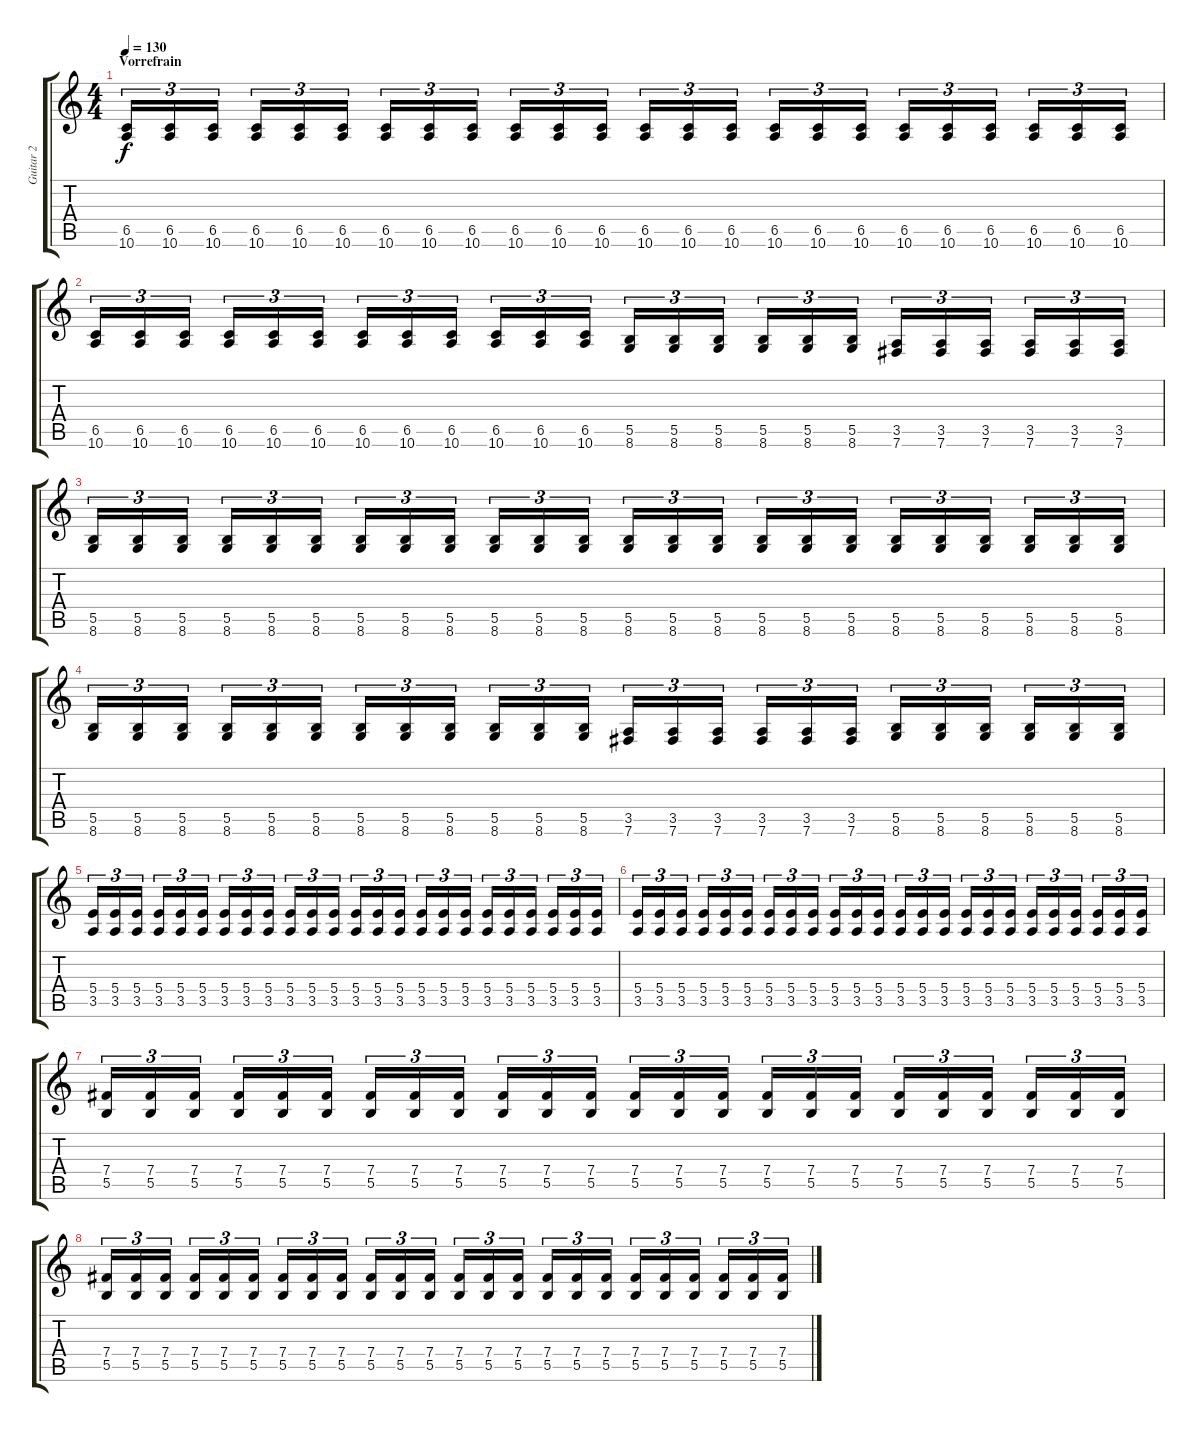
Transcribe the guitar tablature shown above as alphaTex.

\track ("Guitar 2" "Guitar 2") {instrument overdrivenguitar}
\staff {score tabs}
\tuning (Db4 Ab3 E3 B2 Gb2 B1) {hide}
\ts (4 4)
\section ("" "Vorrefrain")
\tempo 130
\clef g2
\ks c
(6.5 10.6).16{tu (3 2) dy f} (6.5 10.6).16{tu (3 2)} (6.5 10.6).16{tu (3 2) beam splitsecondary} (6.5 10.6).16{tu (3 2)} (6.5 10.6).16{tu (3 2)} (6.5 10.6).16{tu (3 2)} (6.5 10.6).16{tu (3 2)} (6.5 10.6).16{tu (3 2)} (6.5 10.6).16{tu (3 2) beam splitsecondary} (6.5 10.6).16{tu (3 2)} (6.5 10.6).16{tu (3 2)} (6.5 10.6).16{tu (3 2)} (6.5 10.6).16{tu (3 2)} (6.5 10.6).16{tu (3 2)} (6.5 10.6).16{tu (3 2) beam splitsecondary} (6.5 10.6).16{tu (3 2)} (6.5 10.6).16{tu (3 2)} (6.5 10.6).16{tu (3 2)} (6.5 10.6).16{tu (3 2)} (6.5 10.6).16{tu (3 2)} (6.5 10.6).16{tu (3 2) beam splitsecondary} (6.5 10.6).16{tu (3 2)} (6.5 10.6).16{tu (3 2)} (6.5 10.6).16{tu (3 2)} |
(6.5 10.6).16{tu (3 2)} (6.5 10.6).16{tu (3 2)} (6.5 10.6).16{tu (3 2) beam splitsecondary} (6.5 10.6).16{tu (3 2)} (6.5 10.6).16{tu (3 2)} (6.5 10.6).16{tu (3 2)} (6.5 10.6).16{tu (3 2)} (6.5 10.6).16{tu (3 2)} (6.5 10.6).16{tu (3 2) beam splitsecondary} (6.5 10.6).16{tu (3 2)} (6.5 10.6).16{tu (3 2)} (6.5 10.6).16{tu (3 2)} (5.5 8.6).16{tu (3 2)} (5.5 8.6).16{tu (3 2)} (5.5 8.6).16{tu (3 2) beam splitsecondary} (5.5 8.6).16{tu (3 2)} (5.5 8.6).16{tu (3 2)} (5.5 8.6).16{tu (3 2)} (3.5 7.6).16{tu (3 2)} (3.5 7.6).16{tu (3 2)} (3.5 7.6).16{tu (3 2) beam splitsecondary} (3.5 7.6).16{tu (3 2)} (3.5 7.6).16{tu (3 2)} (3.5 7.6).16{tu (3 2)} |
(5.5 8.6).16{tu (3 2)} (5.5 8.6).16{tu (3 2)} (5.5 8.6).16{tu (3 2) beam splitsecondary} (5.5 8.6).16{tu (3 2)} (5.5 8.6).16{tu (3 2)} (5.5 8.6).16{tu (3 2)} (5.5 8.6).16{tu (3 2)} (5.5 8.6).16{tu (3 2)} (5.5 8.6).16{tu (3 2) beam splitsecondary} (5.5 8.6).16{tu (3 2)} (5.5 8.6).16{tu (3 2)} (5.5 8.6).16{tu (3 2)} (5.5 8.6).16{tu (3 2)} (5.5 8.6).16{tu (3 2)} (5.5 8.6).16{tu (3 2) beam splitsecondary} (5.5 8.6).16{tu (3 2)} (5.5 8.6).16{tu (3 2)} (5.5 8.6).16{tu (3 2)} (5.5 8.6).16{tu (3 2)} (5.5 8.6).16{tu (3 2)} (5.5 8.6).16{tu (3 2) beam splitsecondary} (5.5 8.6).16{tu (3 2)} (5.5 8.6).16{tu (3 2)} (5.5 8.6).16{tu (3 2)} |
(5.5 8.6).16{tu (3 2)} (5.5 8.6).16{tu (3 2)} (5.5 8.6).16{tu (3 2) beam splitsecondary} (5.5 8.6).16{tu (3 2)} (5.5 8.6).16{tu (3 2)} (5.5 8.6).16{tu (3 2)} (5.5 8.6).16{tu (3 2)} (5.5 8.6).16{tu (3 2)} (5.5 8.6).16{tu (3 2) beam splitsecondary} (5.5 8.6).16{tu (3 2)} (5.5 8.6).16{tu (3 2)} (5.5 8.6).16{tu (3 2)} (3.5 7.6).16{tu (3 2)} (3.5 7.6).16{tu (3 2)} (3.5 7.6).16{tu (3 2) beam splitsecondary} (3.5 7.6).16{tu (3 2)} (3.5 7.6).16{tu (3 2)} (3.5 7.6).16{tu (3 2)} (5.5 8.6).16{tu (3 2)} (5.5 8.6).16{tu (3 2)} (5.5 8.6).16{tu (3 2) beam splitsecondary} (5.5 8.6).16{tu (3 2)} (5.5 8.6).16{tu (3 2)} (5.5 8.6).16{tu (3 2)} |
(5.4 3.5).16{tu (3 2)} (5.4 3.5).16{tu (3 2)} (5.4 3.5).16{tu (3 2) beam splitsecondary} (5.4 3.5).16{tu (3 2)} (5.4 3.5).16{tu (3 2)} (5.4 3.5).16{tu (3 2)} (5.4 3.5).16{tu (3 2)} (5.4 3.5).16{tu (3 2)} (5.4 3.5).16{tu (3 2) beam splitsecondary} (5.4 3.5).16{tu (3 2)} (5.4 3.5).16{tu (3 2)} (5.4 3.5).16{tu (3 2)} (5.4 3.5).16{tu (3 2)} (5.4 3.5).16{tu (3 2)} (5.4 3.5).16{tu (3 2) beam splitsecondary} (5.4 3.5).16{tu (3 2)} (5.4 3.5).16{tu (3 2)} (5.4 3.5).16{tu (3 2)} (5.4 3.5).16{tu (3 2)} (5.4 3.5).16{tu (3 2)} (5.4 3.5).16{tu (3 2) beam splitsecondary} (5.4 3.5).16{tu (3 2)} (5.4 3.5).16{tu (3 2)} (5.4 3.5).16{tu (3 2)} |
(5.4 3.5).16{tu (3 2)} (5.4 3.5).16{tu (3 2)} (5.4 3.5).16{tu (3 2) beam splitsecondary} (5.4 3.5).16{tu (3 2)} (5.4 3.5).16{tu (3 2)} (5.4 3.5).16{tu (3 2)} (5.4 3.5).16{tu (3 2)} (5.4 3.5).16{tu (3 2)} (5.4 3.5).16{tu (3 2) beam splitsecondary} (5.4 3.5).16{tu (3 2)} (5.4 3.5).16{tu (3 2)} (5.4 3.5).16{tu (3 2)} (5.4 3.5).16{tu (3 2)} (5.4 3.5).16{tu (3 2)} (5.4 3.5).16{tu (3 2) beam splitsecondary} (5.4 3.5).16{tu (3 2)} (5.4 3.5).16{tu (3 2)} (5.4 3.5).16{tu (3 2)} (5.4 3.5).16{tu (3 2)} (5.4 3.5).16{tu (3 2)} (5.4 3.5).16{tu (3 2) beam splitsecondary} (5.4 3.5).16{tu (3 2)} (5.4 3.5).16{tu (3 2)} (5.4 3.5).16{tu (3 2)} |
(7.4 5.5).16{tu (3 2)} (7.4 5.5).16{tu (3 2)} (7.4 5.5).16{tu (3 2) beam splitsecondary} (7.4 5.5).16{tu (3 2)} (7.4 5.5).16{tu (3 2)} (7.4 5.5).16{tu (3 2)} (7.4 5.5).16{tu (3 2)} (7.4 5.5).16{tu (3 2)} (7.4 5.5).16{tu (3 2) beam splitsecondary} (7.4 5.5).16{tu (3 2)} (7.4 5.5).16{tu (3 2)} (7.4 5.5).16{tu (3 2)} (7.4 5.5).16{tu (3 2)} (7.4 5.5).16{tu (3 2)} (7.4 5.5).16{tu (3 2) beam splitsecondary} (7.4 5.5).16{tu (3 2)} (7.4 5.5).16{tu (3 2)} (7.4 5.5).16{tu (3 2)} (7.4 5.5).16{tu (3 2)} (7.4 5.5).16{tu (3 2)} (7.4 5.5).16{tu (3 2) beam splitsecondary} (7.4 5.5).16{tu (3 2)} (7.4 5.5).16{tu (3 2)} (7.4 5.5).16{tu (3 2)} |
(7.4 5.5).16{tu (3 2)} (7.4 5.5).16{tu (3 2)} (7.4 5.5).16{tu (3 2) beam splitsecondary} (7.4 5.5).16{tu (3 2)} (7.4 5.5).16{tu (3 2)} (7.4 5.5).16{tu (3 2)} (7.4 5.5).16{tu (3 2)} (7.4 5.5).16{tu (3 2)} (7.4 5.5).16{tu (3 2) beam splitsecondary} (7.4 5.5).16{tu (3 2)} (7.4 5.5).16{tu (3 2)} (7.4 5.5).16{tu (3 2)} (7.4 5.5).16{tu (3 2)} (7.4 5.5).16{tu (3 2)} (7.4 5.5).16{tu (3 2) beam splitsecondary} (7.4 5.5).16{tu (3 2)} (7.4 5.5).16{tu (3 2)} (7.4 5.5).16{tu (3 2)} (7.4 5.5).16{tu (3 2)} (7.4 5.5).16{tu (3 2)} (7.4 5.5).16{tu (3 2) beam splitsecondary} (7.4 5.5).16{tu (3 2)} (7.4 5.5).16{tu (3 2)} (7.4 5.5).16{tu (3 2)}
